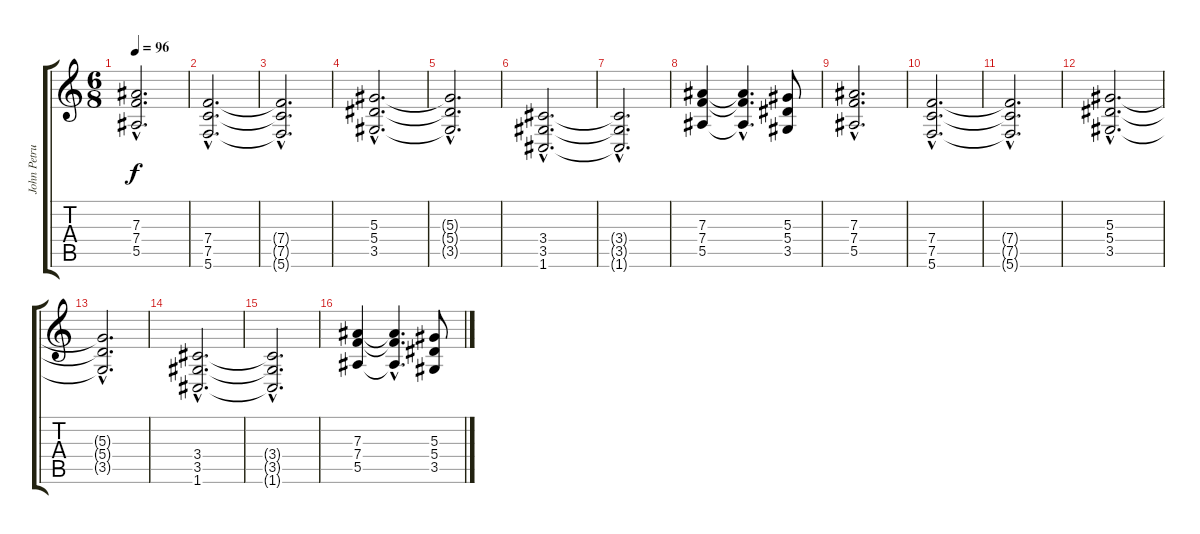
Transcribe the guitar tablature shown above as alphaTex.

\track ("John Petrucci" "John Petru") {instrument distortionguitar}
\staff {score tabs}
\tuning (C4 G3 Eb3 Bb2 F2 C2) {hide}
\ts (6 8)
\tempo 96
\clef g2
\ks c
(7.3{hac} 7.4{hac} 5.5{hac}).2{d dy f} |
(7.4{hac} 7.5{hac} 5.6{hac}).2{d} |
(7.4{hac t} 7.5{hac t} 5.6{hac t}).2{d} |
(5.3{hac} 5.4{hac} 3.5{hac}).2{d} |
(5.3{hac t} 5.4{hac t} 3.5{hac t}).2{d} |
(3.4{hac} 3.5{hac} 1.6{hac}).2{d} |
(3.4{hac t} 3.5{hac t} 1.6{hac t}).2{d} |
(7.3 7.4 5.5).4 (7.3{hac t} 7.4{hac t} 5.5{hac t}).4{d} (5.3 5.4 3.5).8 |
(7.3{hac} 7.4{hac} 5.5{hac}).2{d} |
(7.4{hac} 7.5{hac} 5.6{hac}).2{d} |
(7.4{hac t} 7.5{hac t} 5.6{hac t}).2{d} |
(5.3{hac} 5.4{hac} 3.5{hac}).2{d} |
(5.3{hac t} 5.4{hac t} 3.5{hac t}).2{d} |
(3.4{hac} 3.5{hac} 1.6{hac}).2{d} |
(3.4{hac t} 3.5{hac t} 1.6{hac t}).2{d} |
(7.3 7.4 5.5).4 (7.3{hac t} 7.4{hac t} 5.5{hac t}).4{d} (5.3 5.4 3.5).8
